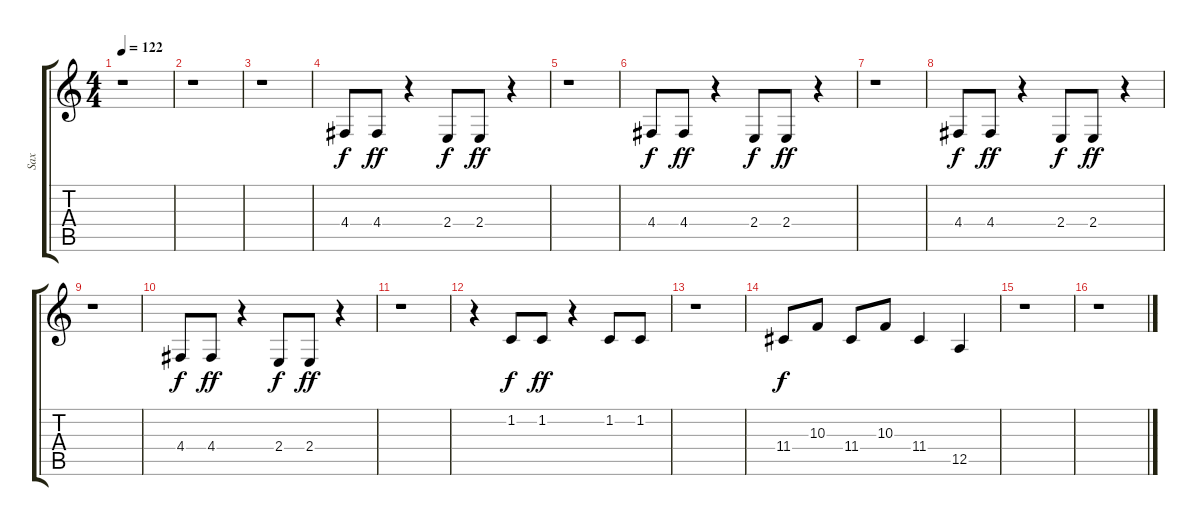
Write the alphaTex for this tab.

\track ("Sax" "Sax") {instrument tenorsax}
\staff {score tabs}
\tuning (E4 B3 G3 D3 A2 E2) {hide}
\ts (4 4)
\tempo 122
\clef g2
\ks c
r.1{dy f} |
r.1 |
r.1 |
4.4.8 4.4.8{dy ff} r.4 2.4.8{dy f} 2.4.8{dy ff} r.4 |
r.1 |
4.4.8{dy f} 4.4.8{dy ff} r.4 2.4.8{dy f} 2.4.8{dy ff} r.4 |
r.1 |
4.4.8{dy f} 4.4.8{dy ff} r.4 2.4.8{dy f} 2.4.8{dy ff} r.4 |
r.1 |
4.4.8{dy f} 4.4.8{dy ff} r.4 2.4.8{dy f} 2.4.8{dy ff} r.4 |
r.1 |
r.4 1.2.8{dy f} 1.2.8{dy ff} r.4 1.2.8 1.2.8 |
r.1 |
11.4.8{dy f} 10.3.8 11.4.8 10.3.8 11.4.4 12.5.4 |
r.1 |
r.1
